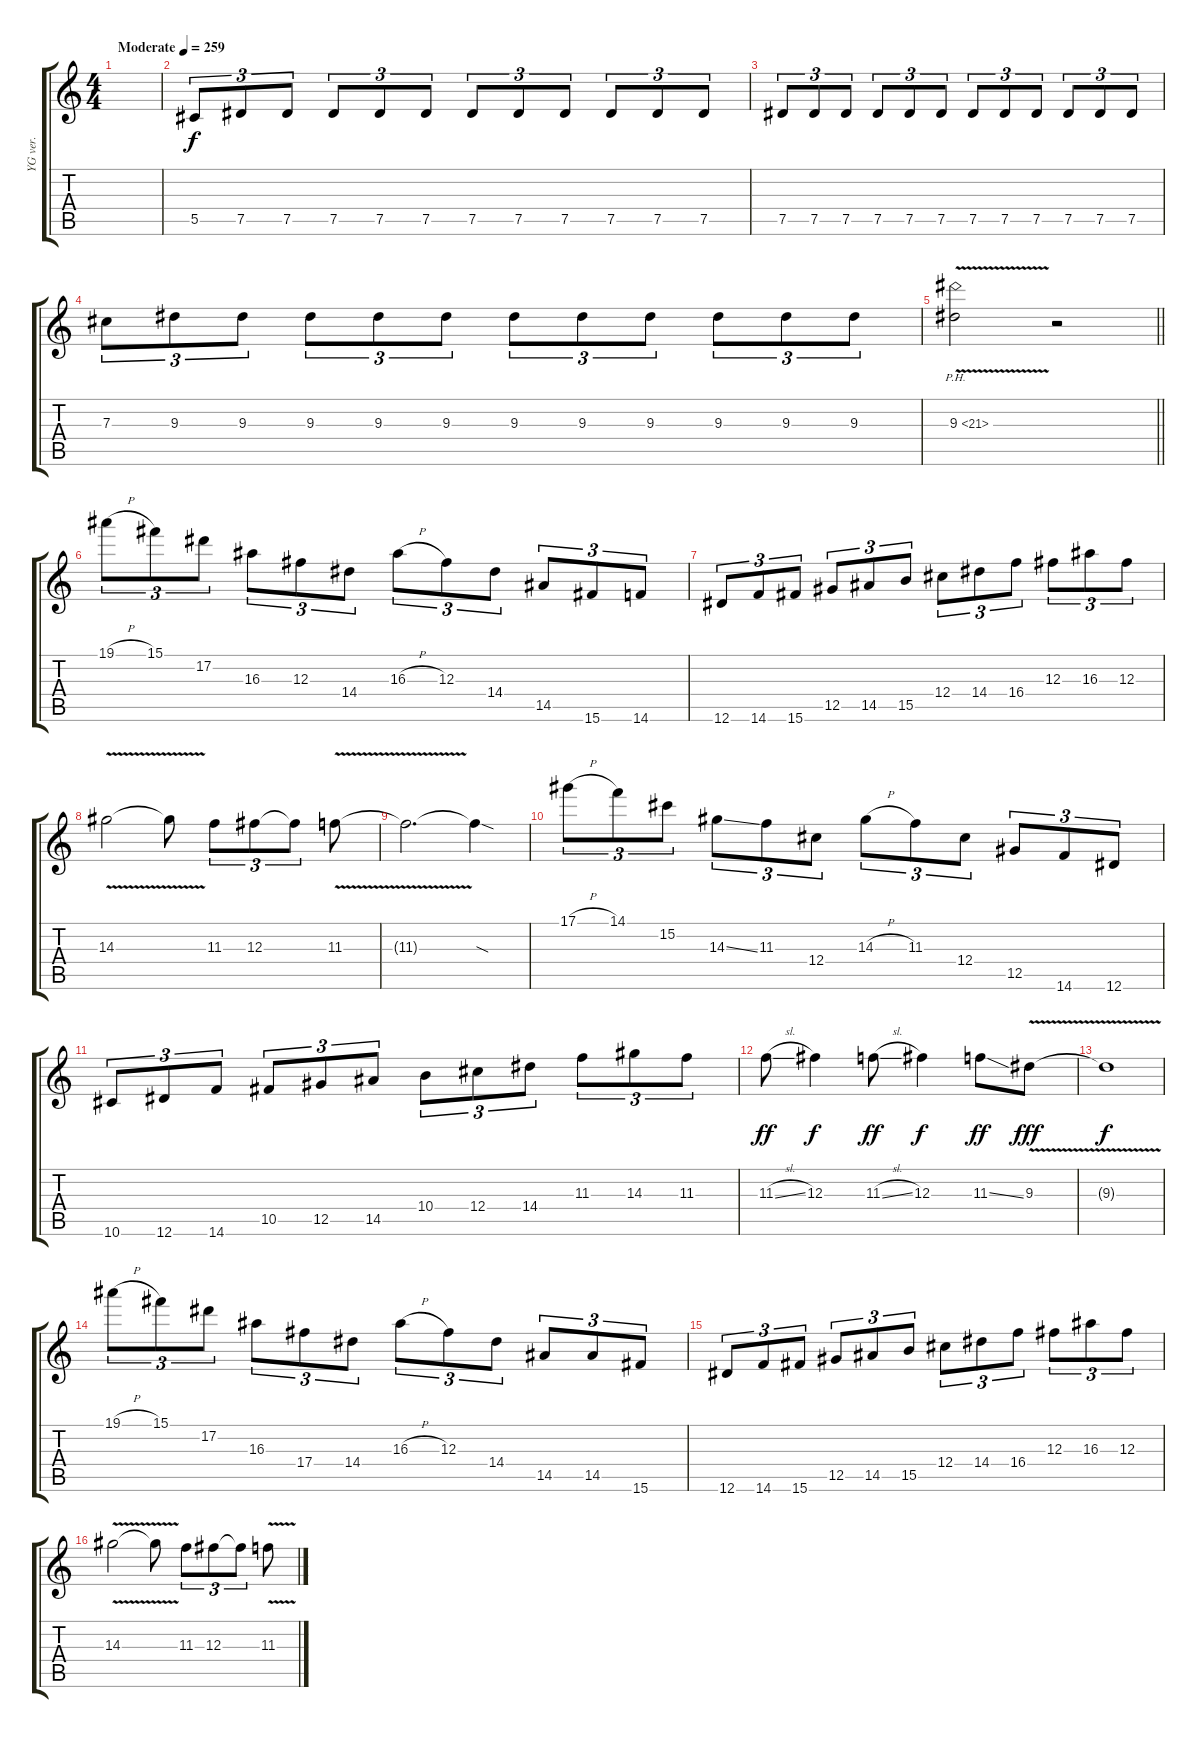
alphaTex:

\track ("YG ver." "YG ver.") {mute instrument overdrivenguitar}
\staff {score tabs}
\tuning (Eb4 Bb3 Gb3 Db3 Ab2 Eb2) {hide}
\ts (4 4)
\section ("" "")
\tempo (259 "Moderate")
\clef g2
\ks c
|
5.5.8{tu (3 2)} 7.5.8{tu (3 2)} 7.5.8{tu (3 2)} 7.5.8{tu (3 2)} 7.5.8{tu (3 2)} 7.5.8{tu (3 2)} 7.5.8{tu (3 2)} 7.5.8{tu (3 2)} 7.5.8{tu (3 2)} 7.5.8{tu (3 2)} 7.5.8{tu (3 2)} 7.5.8{tu (3 2)} |
7.5.8{tu (3 2)} 7.5.8{tu (3 2)} 7.5.8{tu (3 2)} 7.5.8{tu (3 2)} 7.5.8{tu (3 2)} 7.5.8{tu (3 2)} 7.5.8{tu (3 2)} 7.5.8{tu (3 2)} 7.5.8{tu (3 2)} 7.5.8{tu (3 2)} 7.5.8{tu (3 2)} 7.5.8{tu (3 2)} |
7.3.8{tu (3 2)} 9.3.8{tu (3 2)} 9.3.8{tu (3 2)} 9.3.8{tu (3 2)} 9.3.8{tu (3 2)} 9.3.8{tu (3 2)} 9.3.8{tu (3 2)} 9.3.8{tu (3 2)} 9.3.8{tu (3 2)} 9.3.8{tu (3 2)} 9.3.8{tu (3 2)} 9.3.8{tu (3 2)} |
\barLineRight lightlight
9.3{ph 12 v}.2 r.2 |
19.1{h}.8{tu (3 2)} 15.1.8{tu (3 2)} 17.2.8{tu (3 2)} 16.3.8{tu (3 2)} 12.3.8{tu (3 2)} 14.4.8{tu (3 2)} 16.3{h}.8{tu (3 2)} 12.3.8{tu (3 2)} 14.4.8{tu (3 2)} 14.5.8{tu (3 2)} 15.6.8{tu (3 2)} 14.6.8{tu (3 2)} |
12.6.8{tu (3 2)} 14.6.8{tu (3 2)} 15.6.8{tu (3 2)} 12.5.8{tu (3 2)} 14.5.8{tu (3 2)} 15.5.8{tu (3 2)} 12.4.8{tu (3 2)} 14.4.8{tu (3 2)} 16.4.8{tu (3 2)} 12.3.8{tu (3 2)} 16.3.8{tu (3 2)} 12.3.8{tu (3 2)} |
14.3{v}.2 14.3{t}.8 11.3.8{tu (3 2)} 12.3.8{tu (3 2)} 12.3{t}.8{tu (3 2)} 11.3{v}.8 |
11.3{t}.2{d} 11.3{sod t}.4 |
17.1{h}.8{tu (3 2)} 14.1.8{tu (3 2)} 15.2.8{tu (3 2)} 14.3{ss}.8{tu (3 2)} 11.3.8{tu (3 2)} 12.4.8{tu (3 2)} 14.3{h}.8{tu (3 2)} 11.3.8{tu (3 2)} 12.4.8{tu (3 2)} 12.5.8{tu (3 2)} 14.6.8{tu (3 2)} 12.6.8{tu (3 2)} |
10.6.8{tu (3 2)} 12.6.8{tu (3 2)} 14.6.8{tu (3 2)} 10.5.8{tu (3 2)} 12.5.8{tu (3 2)} 14.5.8{tu (3 2)} 10.4.8{tu (3 2)} 12.4.8{tu (3 2)} 14.4.8{tu (3 2)} 11.3.8{tu (3 2)} 14.3.8{tu (3 2)} 11.3.8{tu (3 2)} |
11.3{sl}.8{dy ff} 12.3.4{dy f} 11.3{sl}.8{dy ff} 12.3.4{dy f} 11.3{ss}.8{dy ff} 9.3{v}.8{dy fff} |
9.3{t}.1{dy f} |
19.1{h}.8{tu (3 2)} 15.1.8{tu (3 2)} 17.2.8{tu (3 2)} 16.3.8{tu (3 2)} 17.4.8{tu (3 2)} 14.4.8{tu (3 2)} 16.3{h}.8{tu (3 2)} 12.3.8{tu (3 2)} 14.4.8{tu (3 2)} 14.5.8{tu (3 2)} 14.5.8{tu (3 2)} 15.6.8{tu (3 2)} |
12.6.8{tu (3 2)} 14.6.8{tu (3 2)} 15.6.8{tu (3 2)} 12.5.8{tu (3 2)} 14.5.8{tu (3 2)} 15.5.8{tu (3 2)} 12.4.8{tu (3 2)} 14.4.8{tu (3 2)} 16.4.8{tu (3 2)} 12.3.8{tu (3 2)} 16.3.8{tu (3 2)} 12.3.8{tu (3 2)} |
14.3{v}.2 14.3{t}.8 11.3.8{tu (3 2)} 12.3.8{tu (3 2)} 12.3{t}.8{tu (3 2)} 11.3{v}.8
